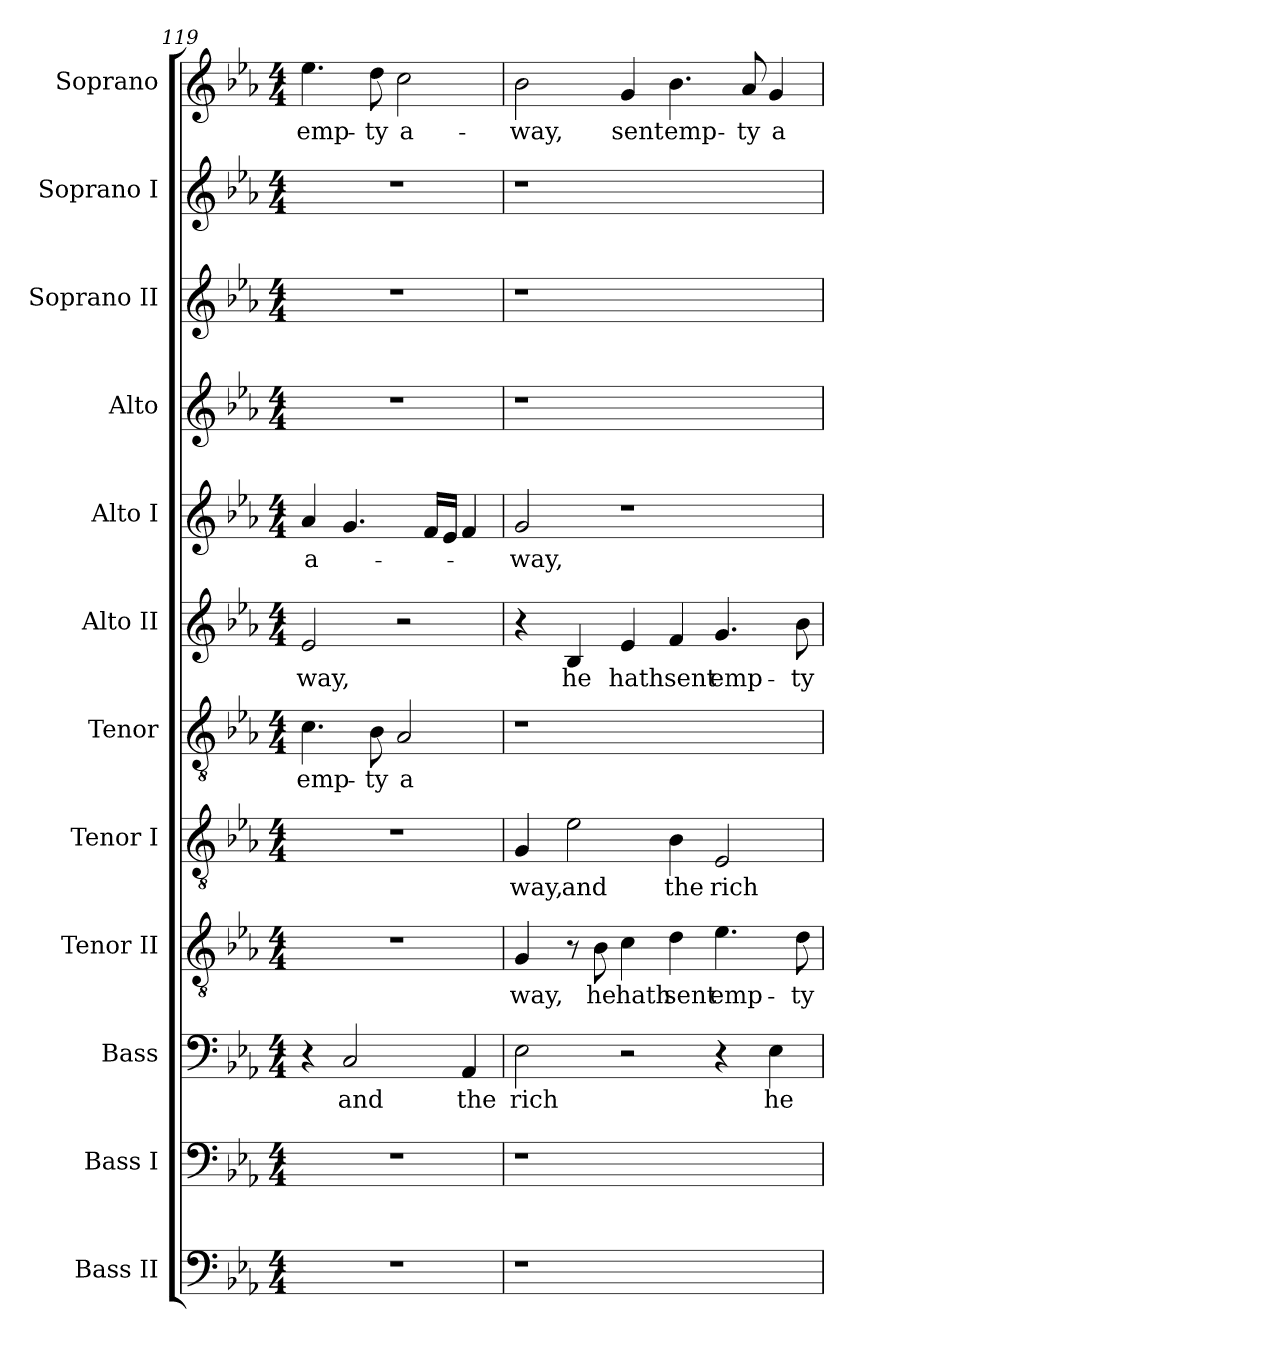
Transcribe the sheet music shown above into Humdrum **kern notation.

**kern	**kern	**kern	**text	**kern	**text	**kern	**text	**kern	**text	**kern	**text	**kern	**text	**kern	**kern	**kern	**kern	**text
*part12	*part11	*part10	*part10	*part9	*part9	*part8	*part8	*part7	*part7	*part6	*part6	*part5	*part5	*part4	*part3	*part2	*part1	*part1
*staff12	*staff11	*staff10	*staff10	*staff9	*staff9	*staff8	*staff8	*staff7	*staff7	*staff6	*staff6	*staff5	*staff5	*staff4	*staff3	*staff2	*staff1	*staff1
*I"Bass II	*I"Bass I	*I"Bass	*	*I"Tenor II	*	*I"Tenor I	*	*I"Tenor	*	*I"Alto II	*	*I"Alto I	*	*I"Alto	*I"Soprano II	*I"Soprano I	*I"Soprano	*
*I'BII	*I'BI	*I'B	*	*I'TII	*	*I'TI	*	*I'T	*	*I'AII	*	*I'AI	*	*I'A	*I'SII	*I'SI	*I'S	*
*clefF4	*clefF4	*clefF4	*	*clefGv2	*	*clefGv2	*	*clefGv2	*	*clefG2	*	*clefG2	*	*clefG2	*clefG2	*clefG2	*clefG2	*
*ITrd7c12	*	*ITrd7c12	*	*ITrd7c12	*	*ITrd7c12	*	*ITrd7c12	*	*	*	*	*	*	*	*	*	*
*k[b-e-a-]	*k[b-e-a-]	*k[b-e-a-]	*	*k[b-e-a-]	*	*k[b-e-a-]	*	*k[b-e-a-]	*	*k[b-e-a-]	*	*k[b-e-a-]	*	*k[b-e-a-]	*k[b-e-a-]	*k[b-e-a-]	*k[b-e-a-]	*
*E-:	*E-:	*E-:	*	*E-:	*	*E-:	*	*E-:	*	*E-:	*	*E-:	*	*E-:	*E-:	*E-:	*E-:	*
*M4/4	*M4/4	*M4/4	*	*M4/4	*	*M4/4	*	*M4/4	*	*M4/4	*	*M4/4	*	*M4/4	*M4/4	*M4/4	*M4/4	*
=119	=119	=119	=119	=119	=119	=119	=119	=119	=119	=119	=119	=119	=119	=119	=119	=119	=119	=119
!	!	!	!	!	!	!	!	!	!LO:LY:b:color=#000000	!	!	!	!	!	!	!	!	!
!	!	!	!	!	!	!	!	!	!	!	!LO:LY:b:color=#000000	!	!	!	!	!	!	!
!	!	!	!	!	!	!	!	!	!	!	!	!	!LO:LY:b:color=#000000	!	!	!	!	!
!	!	!	!	!	!	!	!	!	!	!	!	!	!	!	!	!	!	!LO:LY:b:color=#000000
1r	1r	4r	.	1r	.	1r	.	4.Ci\	emp-	2e-i/	-way,	4a-i/	a-	1r	1r	1r	4.ee-i\	emp-
!	!	!	!LO:LY:b:color=#000000	!	!	!	!	!	!	!	!	!	!	!	!	!	!	!
.	.	2CCi/	and	.	.	.	.	.	.	.	.	4.gi/	.	.	.	.	.	.
!	!	!	!	!	!	!	!	!	!LO:LY:b:color=#000000	!	!	!	!	!	!	!	!	!
!	!	!	!	!	!	!	!	!	!	!	!	!	!	!	!	!	!	!LO:LY:b:color=#000000
.	.	.	.	.	.	.	.	8BB-i\	-ty	.	.	.	.	.	.	.	8ddi\	-ty
!	!	!	!	!	!	!	!	!	!LO:LY:b:color=#000000	!	!	!	!	!	!	!	!	!
!	!	!	!	!	!	!	!	!	!	!	!	!	!	!	!	!	!	!LO:LY:b:color=#000000
.	.	.	.	.	.	.	.	2AA-i/	a-	2r	.	.	.	.	.	.	2cci\	a-
.	.	.	.	.	.	.	.	.	.	.	.	16fi/LL	.	.	.	.	.	.
.	.	.	.	.	.	.	.	.	.	.	.	16e-i/JJ	.	.	.	.	.	.
!	!	!	!LO:LY:b:color=#000000	!	!	!	!	!	!	!	!	!	!	!	!	!	!	!
.	.	4AAA-i/	the	.	.	.	.	.	.	.	.	4fi/	.	.	.	.	.	.
!!LO:LB:g=z
=120	=120	=120	=120	=120	=120	=120	=120	=120	=120	=120	=120	=120	=120	=120	=120	=120	=120	=120
!LO:N:vis=1	!LO:N:vis=1	!	!	!	!	!	!	!	!	!	!	!	!	!	!	!	!	!
!	!	!	!LO:LY:b:color=#000000	!	!	!	!	!	!	!	!	!	!	!	!	!	!	!
!	!	!	!	!	!LO:LY:b:color=#000000	!	!	!	!	!	!	!	!	!	!	!	!	!
!	!	!	!	!	!	!	!LO:LY:b:color=#000000	!LO:N:vis=1	!	!	!	!	!	!	!	!	!	!
!	!	!	!	!	!	!	!	!	!	!	!	!	!LO:LY:b:color=#000000	!LO:N:vis=1	!LO:N:vis=1	!LO:N:vis=1	!	!
!	!	!	!	!	!	!	!	!	!	!	!	!	!	!	!	!	!	!LO:LY:b:color=#000000
1r	1r	2EE-i\	rich	4GGi/	way,	4GGi/	way,	1r	.	4r	.	2gi/	-way,	1r	1r	1r	2b-i\	-way,
!	!	!	!	!	!	!	!LO:LY:b:color=#000000	!	!	!	!	!	!	!	!	!	!	!
!	!	!	!	!	!	!	!	!	!	!	!LO:LY:b:color=#000000	!	!	!	!	!	!	!
.	.	.	.	8r	.	2E-i\	and	.	.	4B-i/	he	.	.	.	.	.	.	.
!	!	!	!	!	!LO:LY:b:color=#000000	!	!	!	!	!	!	!	!	!	!	!	!	!
.	.	.	.	8BB-i\	he	.	.	.	.	.	.	.	.	.	.	.	.	.
!	!	!	!	!	!LO:LY:b:color=#000000	!	!	!	!	!	!	!	!	!	!	!	!	!
!	!	!	!	!	!	!	!	!	!	!	!LO:LY:b:color=#000000	!	!	!	!	!	!	!
!	!	!	!	!	!	!	!	!	!	!	!	!	!	!	!	!	!	!LO:LY:b:color=#000000
.	.	2r	.	4Ci\	hath	.	.	.	.	4e-i/	hath	1r	.	.	.	.	4gi/	sent
!	!	!	!	!	!LO:LY:b:color=#000000	!	!	!	!	!	!	!	!	!	!	!	!	!
!	!	!	!	!	!	!	!LO:LY:b:color=#000000	!	!	!	!	!	!	!	!	!	!	!
!	!	!	!	!	!	!	!	!	!	!	!LO:LY:b:color=#000000	!	!	!	!	!	!	!
!	!	!	!	!	!	!	!	!	!	!	!	!	!	!	!	!	!	!LO:LY:b:color=#000000
.	.	.	.	4Di\	sent	4BB-i\	the	.	.	4fi/	sent	.	.	.	.	.	4.b-i\	emp-
!	!	!	!	!	!LO:LY:b:color=#000000	!	!	!	!	!	!	!	!	!	!	!	!	!
!	!	!	!	!	!	!	!LO:LY:b:color=#000000	!	!	!	!	!	!	!	!	!	!	!
!	!	!	!	!	!	!	!	!	!	!	!LO:LY:b:color=#000000	!	!	!	!	!	!	!
2ryy	2ryy	4r	.	4.E-i\	emp-	2EE-i/	rich	2ryy	.	4.gi/	emp-	.	.	2ryy	2ryy	2ryy	.	.
!	!	!	!	!	!	!	!	!	!	!	!	!	!	!	!	!	!	!LO:LY:b:color=#000000
.	.	.	.	.	.	.	.	.	.	.	.	.	.	.	.	.	8a-i/	-ty
!	!	!	!LO:LY:b:color=#000000	!	!	!	!	!	!	!	!	!	!	!	!	!	!	!
!	!	!	!	!	!	!	!	!	!	!	!	!	!	!	!	!	!	!LO:LY:b:color=#000000
.	.	4EE-i\	he	.	.	.	.	.	.	.	.	.	.	.	.	.	4gi/	a-
!	!	!	!	!	!LO:LY:b:color=#000000	!	!	!	!	!	!	!	!	!	!	!	!	!
!	!	!	!	!	!	!	!	!	!	!	!LO:LY:b:color=#000000	!	!	!	!	!	!	!
.	.	.	.	8Di\	-ty	.	.	.	.	8b-i\	-ty	.	.	.	.	.	.	.
=	=	=	=	=	=	=	=	=	=	=	=	=	=	=	=	=	=	=
*-	*-	*-	*-	*-	*-	*-	*-	*-	*-	*-	*-	*-	*-	*-	*-	*-	*-	*-
